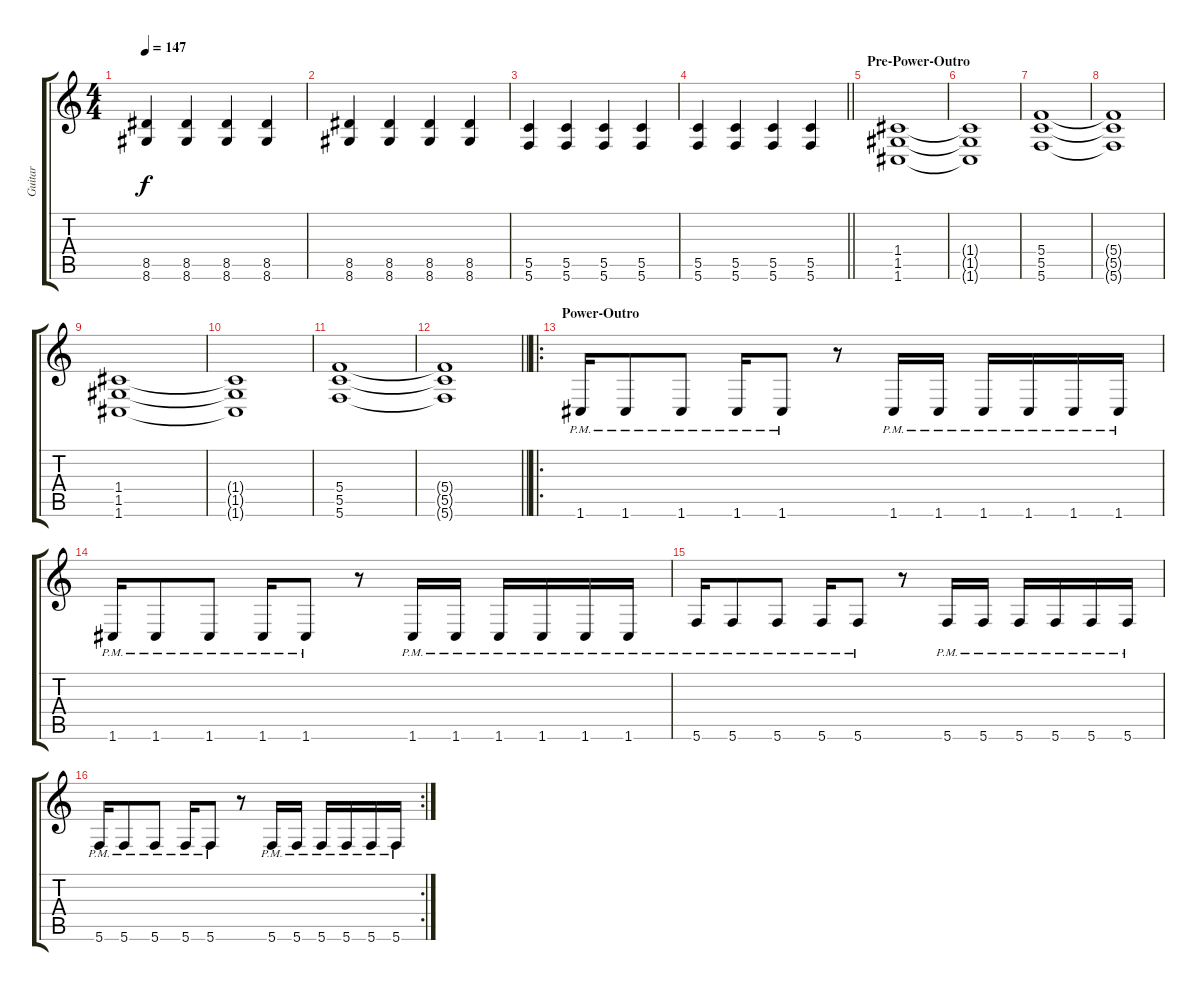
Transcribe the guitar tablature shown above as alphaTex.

\track ("Guitar" "Guitar") {instrument distortionguitar}
\staff {score tabs}
\tuning (D4 A3 F3 C3 G2 C2) {hide}
\ts (4 4)
\tempo 147
\clef g2
\ks c
(8.5 8.6).4{dy f} (8.5 8.6).4 (8.5 8.6).4 (8.5 8.6).4 |
(8.5 8.6).4 (8.5 8.6).4 (8.5 8.6).4 (8.5 8.6).4 |
(5.5 5.6).4 (5.5 5.6).4 (5.5 5.6).4 (5.5 5.6).4 |
\barLineRight lightlight
(5.5 5.6).4 (5.5 5.6).4 (5.5 5.6).4 (5.5 5.6).4 |
\section ("" "Pre-Power-Outro")
(1.4 1.5 1.6).1 |
(1.4{t} 1.5{t} 1.6{t}).1 |
(5.4 5.5 5.6).1 |
(5.4{t} 5.5{t} 5.6{t}).1 |
(1.4 1.5 1.6).1 |
(1.4{t} 1.5{t} 1.6{t}).1 |
(5.4 5.5 5.6).1 |
\barLineRight lightlight
(5.4{t} 5.5{t} 5.6{t}).1 |
\ro
\section ("" "Power-Outro")
1.6{pm}.16 1.6{pm}.8 1.6{pm}.8 1.6{pm}.16 1.6{pm}.8 r.8 1.6{pm}.16 1.6{pm}.16 1.6{pm}.16 1.6{pm}.16 1.6{pm}.16 1.6{pm}.16 |
1.6{pm}.16 1.6{pm}.8 1.6{pm}.8 1.6{pm}.16 1.6{pm}.8 r.8 1.6{pm}.16 1.6{pm}.16 1.6{pm}.16 1.6{pm}.16 1.6{pm}.16 1.6{pm}.16 |
5.6{pm}.16 5.6{pm}.8 5.6{pm}.8 5.6{pm}.16 5.6{pm}.8 r.8 5.6{pm}.16 5.6{pm}.16 5.6{pm}.16 5.6{pm}.16 5.6{pm}.16 5.6{pm}.16 |
\rc 2
5.6{pm}.16 5.6{pm}.8 5.6{pm}.8 5.6{pm}.16 5.6{pm}.8 r.8 5.6{pm}.16 5.6{pm}.16 5.6{pm}.16 5.6{pm}.16 5.6{pm}.16 5.6{pm}.16
